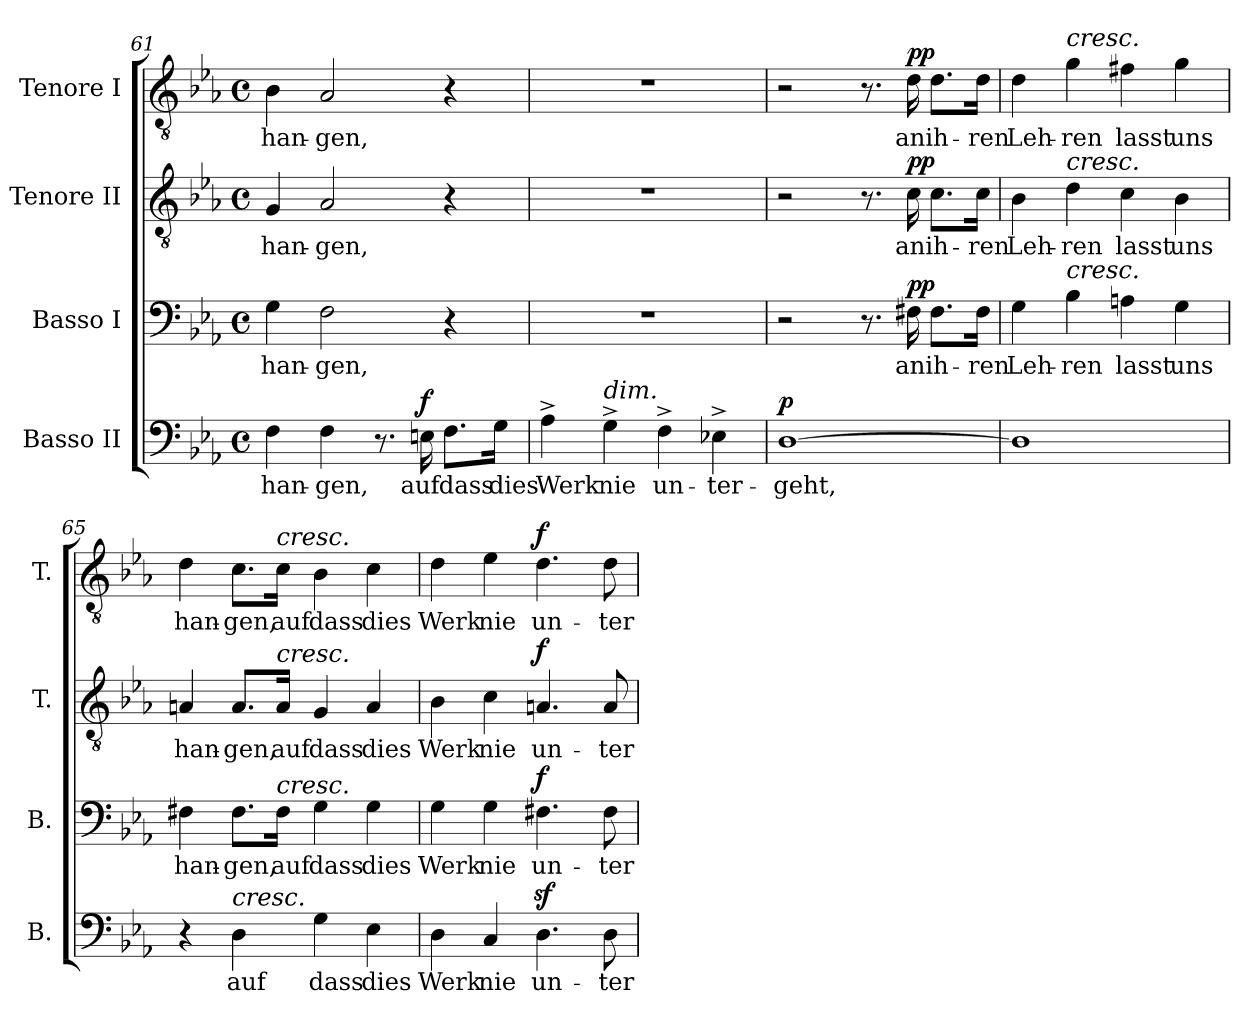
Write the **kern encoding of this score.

**kern	**text	**dynam	**kern	**text	**dynam	**kern	**text	**dynam	**kern	**text	**dynam
*part4	*part4	*part4	*part3	*part3	*part3	*part2	*part2	*part2	*part1	*part1	*part1
*staff4	*staff4	*staff4	*staff3	*staff3	*staff3	*staff2	*staff2	*staff2	*staff1	*staff1	*staff1
*I"Basso II	*	*	*I"Basso I	*	*	*I"Tenore II	*	*	*I"Tenore I	*	*
*I'B.	*	*	*I'B.	*	*	*I'T.	*	*	*I'T.	*	*
*clefF4	*	*	*clefF4	*	*	*clefGv2	*	*	*clefGv2	*	*
*	*	*	*	*	*	*ITrd7c12	*	*	*ITrd7c12	*	*
*k[b-e-a-]	*	*	*k[b-e-a-]	*	*	*k[b-e-a-]	*	*	*k[b-e-a-]	*	*
*E-:	*	*	*E-:	*	*	*E-:	*	*	*E-:	*	*
*M4/4	*	*	*M4/4	*	*	*M4/4	*	*	*M4/4	*	*
*met(c)	*	*	*met(c)	*	*	*met(c)	*	*	*met(c)	*	*
=61	=61	=61	=61	=61	=61	=61	=61	=61	=61	=61	=61
!	!LO:LY:b:color=#000000	!	!	!	!	!	!	!	!	!	!
!	!	!	!	!LO:LY:b:color=#000000	!	!	!	!	!	!	!
!	!	!	!	!	!	!	!LO:LY:b:color=#000000	!	!	!	!
!	!	!	!	!	!	!	!	!	!	!LO:LY:b:color=#000000	!
4Fi\	han-	.	4Gi\	han-	.	4GGi/	han-	.	4BB-i\	han-	.
!	!LO:LY:b:color=#000000	!	!	!	!	!	!	!	!	!	!
!	!	!	!	!LO:LY:b:color=#000000	!	!	!	!	!	!	!
!	!	!	!	!	!	!	!LO:LY:b:color=#000000	!	!	!	!
!	!	!	!	!	!	!	!	!	!	!LO:LY:b:color=#000000	!
4Fi\	-gen,	.	2Fi\	-gen,	.	2AA-i/	-gen,	.	2AA-i/	-gen,	.
8.r	.	.	.	.	.	.	.	.	.	.	.
!	!LO:LY:b:color=#000000	!	!	!	!	!	!	!	!	!	!
16Eni\	auf	f	.	.	.	.	.	.	.	.	.
!	!LO:LY:b:color=#000000	!	!	!	!	!	!	!	!	!	!
8.Fi\L	dass	.	4r	.	.	4r	.	.	4r	.	.
!	!LO:LY:b:color=#000000	!	!	!	!	!	!	!	!	!	!
16Gi\Jk	dies	.	.	.	.	.	.	.	.	.	.
=62	=62	=62	=62	=62	=62	=62	=62	=62	=62	=62	=62
!	!LO:LY:b:color=#000000	!	!	!	!	!	!	!	!	!	!
4A-^i\	Werk	.	1r	.	.	1r	.	.	1r	.	.
!LO:TX:a:i:t=dim.	!	!	!	!	!	!	!	!	!	!	!
!	!LO:LY:b:color=#000000	!	!	!	!	!	!	!	!	!	!
4G^i\	nie	.	.	.	.	.	.	.	.	.	.
!	!LO:LY:b:color=#000000	!	!	!	!	!	!	!	!	!	!
4F^i\	un-	.	.	.	.	.	.	.	.	.	.
!	!LO:LY:b:color=#000000	!	!	!	!	!	!	!	!	!	!
4E-X^i\	-ter-	.	.	.	.	.	.	.	.	.	.
=63	=63	=63	=63	=63	=63	=63	=63	=63	=63	=63	=63
!	!LO:LY:b:color=#000000	!	!	!	!	!	!	!	!	!	!
[1Di	-geht,	p	2r	.	.	2r	.	.	2r	.	.
.	.	.	8.r	.	.	8.r	.	.	8.r	.	.
!	!	!	!	!LO:LY:b:color=#000000	!	!	!	!	!	!	!
!	!	!	!	!	!	!	!LO:LY:b:color=#000000	!	!	!	!
!	!	!	!	!	!	!	!	!	!	!LO:LY:b:color=#000000	!
.	.	.	16F#Xi\	an	pp	16Ci\	an	pp	16Di\	an	pp
!	!	!	!	!LO:LY:b:color=#000000	!	!	!	!	!	!	!
!	!	!	!	!	!	!	!LO:LY:b:color=#000000	!	!	!	!
!	!	!	!	!	!	!	!	!	!	!LO:LY:b:color=#000000	!
.	.	.	8.F#i\L	ih-	.	8.Ci\L	ih-	.	8.Di\L	ih-	.
!	!	!	!	!LO:LY:b:color=#000000	!	!	!	!	!	!	!
!	!	!	!	!	!	!	!LO:LY:b:color=#000000	!	!	!	!
!	!	!	!	!	!	!	!	!	!	!LO:LY:b:color=#000000	!
.	.	.	16F#i\Jk	-ren	.	16Ci\Jk	-ren	.	16Di\Jk	-ren	.
=64	=64	=64	=64	=64	=64	=64	=64	=64	=64	=64	=64
!	!	!	!	!LO:LY:b:color=#000000	!	!	!	!	!	!	!
!	!	!	!	!	!	!	!LO:LY:b:color=#000000	!	!	!	!
!	!	!	!	!	!	!	!	!	!	!LO:LY:b:color=#000000	!
1Di]	.	.	4Gi\	Leh-	.	4BB-i\	Leh-	.	4Di\	Leh-	.
!	!	!	!	!LO:LY:b:color=#000000	!	!	!	!	!	!	!
!	!	!	!	!	!	!	!LO:LY:b:color=#000000	!	!	!	!
!	!	!	!	!	!	!	!	!	!LO:TX:a:i:t=cresc.	!	!
!	!	!	!	!	!	!LO:TX:a:i:t=cresc.	!	!	!	!	!
!	!	!	!LO:TX:a:i:t=cresc.	!	!	!	!	!	!	!	!
!	!	!	!	!	!	!	!	!	!	!LO:LY:b:color=#000000	!
.	.	.	4B-i\	-ren	.	4Di\	-ren	.	4Gi\	-ren	.
!	!	!	!	!LO:LY:b:color=#000000	!	!	!	!	!	!	!
!	!	!	!	!	!	!	!LO:LY:b:color=#000000	!	!	!	!
!	!	!	!	!	!	!	!	!	!	!LO:LY:b:color=#000000	!
.	.	.	4Ani\	lasst	.	4Ci\	lasst	.	4F#Xi\	lasst	.
!	!	!	!	!LO:LY:b:color=#000000	!	!	!	!	!	!	!
!	!	!	!	!	!	!	!LO:LY:b:color=#000000	!	!	!	!
!	!	!	!	!	!	!	!	!	!	!LO:LY:b:color=#000000	!
.	.	.	4Gi\	uns	.	4BB-i\	uns	.	4Gi\	uns	.
!!LO:PB:g=z
=65	=65	=65	=65	=65	=65	=65	=65	=65	=65	=65	=65
!	!	!	!	!LO:LY:b:color=#000000	!	!	!	!	!	!	!
!	!	!	!	!	!	!	!LO:LY:b:color=#000000	!	!	!	!
!	!	!	!	!	!	!	!	!	!	!LO:LY:b:color=#000000	!
4r	.	.	4F#Xi\	han-	.	4AAni/	han-	.	4Di\	han-	.
!	!LO:LY:b:color=#000000	!	!	!	!	!	!	!	!	!	!
!	!	!	!	!LO:LY:b:color=#000000	!	!	!	!	!	!	!
!	!	!	!	!	!	!	!LO:LY:b:color=#000000	!	!	!	!
!LO:TX:a:i:t=cresc.	!	!	!	!	!	!	!	!	!	!	!
!	!	!	!	!	!	!	!	!	!	!LO:LY:b:color=#000000	!
4Di\	auf	.	8.F#i\L	-gen,	.	8.AAi/L	-gen,	.	8.Ci\L	-gen,	.
!	!	!	!	!LO:LY:b:color=#000000	!	!	!	!	!	!	!
!	!	!	!	!	!	!	!LO:LY:b:color=#000000	!	!	!	!
!	!	!	!	!	!	!	!	!	!LO:TX:a:i:t=cresc.	!	!
!	!	!	!	!	!	!LO:TX:a:i:t=cresc.	!	!	!	!	!
!	!	!	!LO:TX:a:i:t=cresc.	!	!	!	!	!	!	!	!
!	!	!	!	!	!	!	!	!	!	!LO:LY:b:color=#000000	!
.	.	.	16F#i\Jk	auf	.	16AAi/Jk	auf	.	16Ci\Jk	auf	.
!	!LO:LY:b:color=#000000	!	!	!	!	!	!	!	!	!	!
!	!	!	!	!LO:LY:b:color=#000000	!	!	!	!	!	!	!
!	!	!	!	!	!	!	!LO:LY:b:color=#000000	!	!	!	!
!	!	!	!	!	!	!	!	!	!	!LO:LY:b:color=#000000	!
4Gi\	dass	.	4Gi\	dass	.	4GGi/	dass	.	4BB-i\	dass	.
!	!LO:LY:b:color=#000000	!	!	!	!	!	!	!	!	!	!
!	!	!	!	!LO:LY:b:color=#000000	!	!	!	!	!	!	!
!	!	!	!	!	!	!	!LO:LY:b:color=#000000	!	!	!	!
!	!	!	!	!	!	!	!	!	!	!LO:LY:b:color=#000000	!
4E-i\	dies	.	4Gi\	dies	.	4AAi/	dies	.	4Ci\	dies	.
=66	=66	=66	=66	=66	=66	=66	=66	=66	=66	=66	=66
!	!LO:LY:b:color=#000000	!	!	!	!	!	!	!	!	!	!
!	!	!	!	!LO:LY:b:color=#000000	!	!	!	!	!	!	!
!	!	!	!	!	!	!	!LO:LY:b:color=#000000	!	!	!	!
!	!	!	!	!	!	!	!	!	!	!LO:LY:b:color=#000000	!
4Di\	Werk	.	4Gi\	Werk	.	4BB-i\	Werk	.	4Di\	Werk	.
!	!LO:LY:b:color=#000000	!	!	!	!	!	!	!	!	!	!
!	!	!	!	!LO:LY:b:color=#000000	!	!	!	!	!	!	!
!	!	!	!	!	!	!	!LO:LY:b:color=#000000	!	!	!	!
!	!	!	!	!	!	!	!	!	!	!LO:LY:b:color=#000000	!
4Ci/	nie	.	4Gi\	nie	.	4Ci\	nie	.	4E-i\	nie	.
!	!LO:LY:b:color=#000000	!	!	!	!	!	!	!	!	!	!
!	!	!	!	!LO:LY:b:color=#000000	!	!	!	!	!	!	!
!	!	!	!	!	!	!	!LO:LY:b:color=#000000	!	!	!	!
!	!	!	!	!	!	!	!	!	!	!LO:LY:b:color=#000000	!
4.Dzi\	un-	.	4.F#Xi\	un-	f	4.AAni/	un-	f	4.Di\	un-	f
!	!LO:LY:b:color=#000000	!	!	!	!	!	!	!	!	!	!
!	!	!	!	!LO:LY:b:color=#000000	!	!	!	!	!	!	!
!	!	!	!	!	!	!	!LO:LY:b:color=#000000	!	!	!	!
!	!	!	!	!	!	!	!	!	!	!LO:LY:b:color=#000000	!
8Di\	-ter-	.	8F#i\	-ter-	.	8AAi/	-ter-	.	8Di\	-ter-	.
=	=	=	=	=	=	=	=	=	=	=	=
*-	*-	*-	*-	*-	*-	*-	*-	*-	*-	*-	*-
